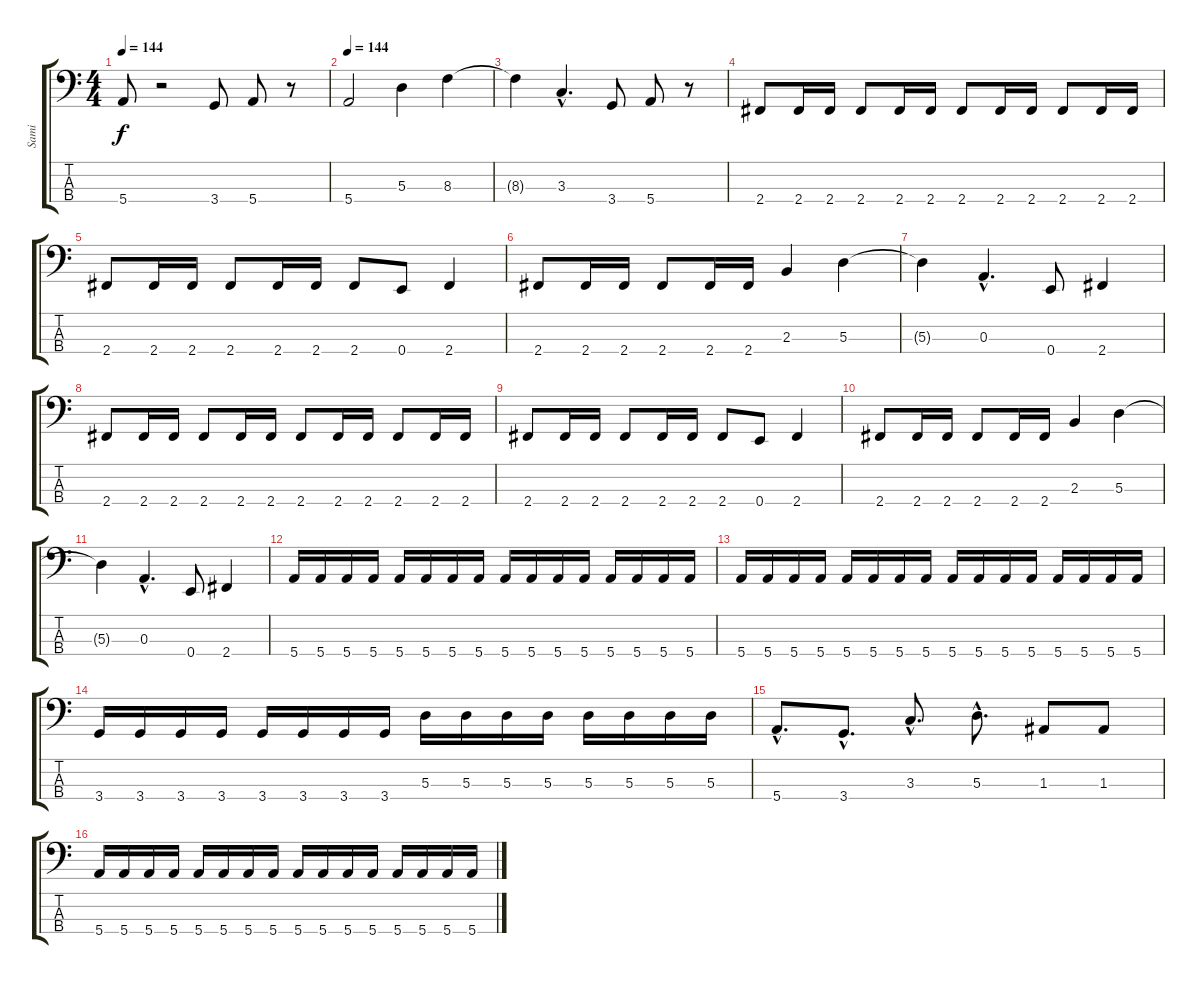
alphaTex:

\track ("Sami" "Sami") {instrument electricbasspick}
\staff {score tabs}
\tuning (G2 D2 A1 E1) {hide}
\ts (4 4)
\tempo 144
\clef f4
\ks c
5.4.8{dy f} r.2 3.4.8 5.4.8 r.8 |
\tempo 144
5.4.2 5.3.4 8.3.4 |
8.3{t}.4 3.3{hac}.4{d} 3.4.8 5.4.8 r.8 |
2.4.8 2.4.16 2.4.16 2.4.8 2.4.16 2.4.16 2.4.8 2.4.16 2.4.16 2.4.8 2.4.16 2.4.16 |
2.4.8 2.4.16 2.4.16 2.4.8 2.4.16 2.4.16 2.4.8 0.4.8 2.4.4 |
2.4.8 2.4.16 2.4.16 2.4.8 2.4.16 2.4.16 2.3.4 5.3.4 |
5.3{t}.4 0.3{hac}.4{d} 0.4.8 2.4.4 |
2.4.8 2.4.16 2.4.16 2.4.8 2.4.16 2.4.16 2.4.8 2.4.16 2.4.16 2.4.8 2.4.16 2.4.16 |
2.4.8 2.4.16 2.4.16 2.4.8 2.4.16 2.4.16 2.4.8 0.4.8 2.4.4 |
2.4.8 2.4.16 2.4.16 2.4.8 2.4.16 2.4.16 2.3.4 5.3.4 |
5.3{t}.4 0.3{hac}.4{d} 0.4.8 2.4.4 |
5.4.16 5.4.16 5.4.16 5.4.16 5.4.16 5.4.16 5.4.16 5.4.16 5.4.16 5.4.16 5.4.16 5.4.16 5.4.16 5.4.16 5.4.16 5.4.16 |
5.4.16 5.4.16 5.4.16 5.4.16 5.4.16 5.4.16 5.4.16 5.4.16 5.4.16 5.4.16 5.4.16 5.4.16 5.4.16 5.4.16 5.4.16 5.4.16 |
3.4.16 3.4.16 3.4.16 3.4.16 3.4.16 3.4.16 3.4.16 3.4.16 5.3.16 5.3.16 5.3.16 5.3.16 5.3.16 5.3.16 5.3.16 5.3.16 |
5.4{hac}.8{d} 3.4{hac}.8{d} 3.3{hac}.8{d} 5.3{hac}.8{d} 1.3.8 1.3.8 |
5.4.16 5.4.16 5.4.16 5.4.16 5.4.16 5.4.16 5.4.16 5.4.16 5.4.16 5.4.16 5.4.16 5.4.16 5.4.16 5.4.16 5.4.16 5.4.16
